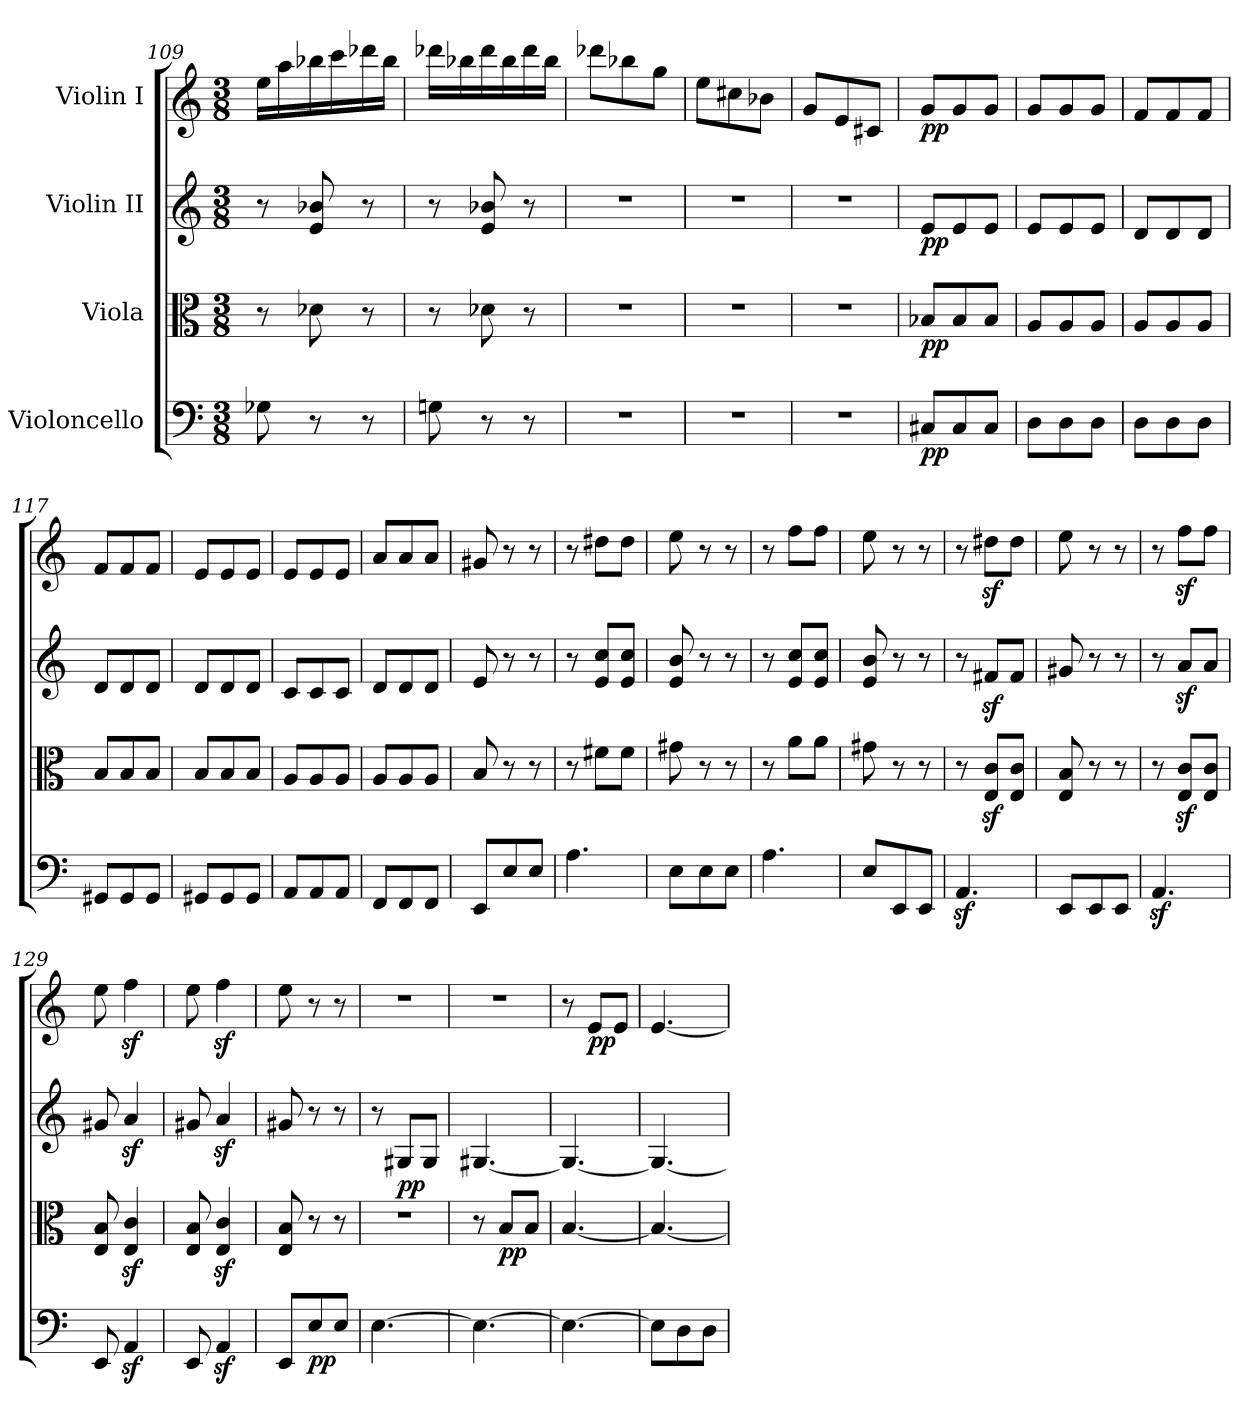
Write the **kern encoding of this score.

**kern	**dynam	**kern	**dynam	**kern	**dynam	**kern	**dynam
*part4	*part4	*part3	*part3	*part2	*part2	*part1	*part1
*staff4	*staff4	*staff3	*staff3	*staff2	*staff2	*staff1	*staff1
*I"Violoncello	*	*I"Viola	*	*I"Violin II	*	*I"Violin I	*
*clefF4	*	*clefC3	*	*clefG2	*	*clefG2	*
*k[]	*	*k[]	*	*k[]	*	*k[]	*
*M3/8	*	*M3/8	*	*M3/8	*	*M3/8	*
=109	=109	=109	=109	=109	=109	=109	=109
8G-X\	.	8r	.	8r	.	16ee\LL	.
.	.	.	.	.	.	16aa\	.
8r	.	8d-X\	.	8e/ 8b-X/	.	16bb-X\	.
.	.	.	.	.	.	16ccc\	.
8r	.	8r	.	8r	.	16ddd-X\	.
.	.	.	.	.	.	16bb-\JJ	.
=110	=110	=110	=110	=110	=110	=110	=110
8Gn\	.	8r	.	8r	.	16ddd-X\LL	.
.	.	.	.	.	.	16bb-X\	.
8r	.	8d-X\	.	8e/ 8b-X/	.	16ddd-\	.
.	.	.	.	.	.	16bb-\	.
8r	.	8r	.	8r	.	16ddd-\	.
.	.	.	.	.	.	16bb-\JJ	.
=111	=111	=111	=111	=111	=111	=111	=111
4.r	.	4.r	.	4.r	.	8ddd-X\L	.
.	.	.	.	.	.	8bb-X\	.
.	.	.	.	.	.	8gg\J	.
!!LO:PB:g=z
=112	=112	=112	=112	=112	=112	=112	=112
4.r	.	4.r	.	4.r	.	8ee\L	.
.	.	.	.	.	.	8cc#X\	.
.	.	.	.	.	.	8b-X\J	.
=113	=113	=113	=113	=113	=113	=113	=113
4.r	.	4.r	.	4.r	.	8g/L	.
.	.	.	.	.	.	8e/	.
.	.	.	.	.	.	8c#X/J	.
=114	=114	=114	=114	=114	=114	=114	=114
!	!LO:DY:b	!	!LO:DY:b	!	!LO:DY:b	!	!LO:DY:b
8C#X/L	pp	8B-X/L	pp	8e/L	pp	8g/L	pp
8C#/	.	8B-/	.	8e/	.	8g/	.
8C#/J	.	8B-/J	.	8e/J	.	8g/J	.
=115	=115	=115	=115	=115	=115	=115	=115
8D\L	.	8A/L	.	8e/L	.	8g/L	.
8D\	.	8A/	.	8e/	.	8g/	.
8D\J	.	8A/J	.	8e/J	.	8g/J	.
=116	=116	=116	=116	=116	=116	=116	=116
8D\L	.	8A/L	.	8d/L	.	8f/L	.
8D\	.	8A/	.	8d/	.	8f/	.
8D\J	.	8A/J	.	8d/J	.	8f/J	.
=117	=117	=117	=117	=117	=117	=117	=117
8GG#X/L	.	8B/L	.	8d/L	.	8f/L	.
8GG#/	.	8B/	.	8d/	.	8f/	.
8GG#/J	.	8B/J	.	8d/J	.	8f/J	.
=118	=118	=118	=118	=118	=118	=118	=118
8GG#X/L	.	8B/L	.	8d/L	.	8e/L	.
8GG#/	.	8B/	.	8d/	.	8e/	.
8GG#/J	.	8B/J	.	8d/J	.	8e/J	.
=119	=119	=119	=119	=119	=119	=119	=119
8AA/L	.	8A/L	.	8c/L	.	8e/L	.
8AA/	.	8A/	.	8c/	.	8e/	.
8AA/J	.	8A/J	.	8c/J	.	8e/J	.
=120	=120	=120	=120	=120	=120	=120	=120
8FF/L	.	8A/L	.	8d/L	.	8a/L	.
8FF/	.	8A/	.	8d/	.	8a/	.
8FF/J	.	8A/J	.	8d/J	.	8a/J	.
!!LO:PB:g=z
=121	=121	=121	=121	=121	=121	=121	=121
8EE/L	.	8B/	.	8e/	.	8g#X/	.
8E/	.	8r	.	8r	.	8r	.
8E/J	.	8r	.	8r	.	8r	.
=122	=122	=122	=122	=122	=122	=122	=122
4.A\	.	8r	.	8r	.	8r	.
.	.	8f#X\L	.	8e/ 8cc/L	.	8dd#X\L	.
.	.	8f#\J	.	8e/ 8cc/J	.	8dd#\J	.
=123	=123	=123	=123	=123	=123	=123	=123
8E\L	.	8g#X\	.	8e/ 8b/	.	8ee\	.
8E\	.	8r	.	8r	.	8r	.
8E\J	.	8r	.	8r	.	8r	.
=124	=124	=124	=124	=124	=124	=124	=124
4.A\	.	8r	.	8r	.	8r	.
.	.	8a\L	.	8e/ 8cc/L	.	8ff\L	.
.	.	8a\J	.	8e/ 8cc/J	.	8ff\J	.
=125	=125	=125	=125	=125	=125	=125	=125
8E/L	.	8g#X\	.	8e/ 8b/	.	8ee\	.
8EE/	.	8r	.	8r	.	8r	.
8EE/J	.	8r	.	8r	.	8r	.
=126	=126	=126	=126	=126	=126	=126	=126
4.AAz</	.	8r	.	8r	.	8r	.
.	.	8E/z< 8c/z<L	.	8f#Xz</L	.	8dd#Xz<\L	.
.	.	8E/ 8c/J	.	8f#/J	.	8dd#\J	.
=127	=127	=127	=127	=127	=127	=127	=127
8EE/L	.	8E/ 8B/	.	8g#X/	.	8ee\	.
8EE/	.	8r	.	8r	.	8r	.
8EE/J	.	8r	.	8r	.	8r	.
=128	=128	=128	=128	=128	=128	=128	=128
4.AAz</	.	8r	.	8r	.	8r	.
.	.	8E/z< 8c/z<L	.	8az</L	.	8ffz<\L	.
.	.	8E/ 8c/J	.	8a/J	.	8ff\J	.
=129	=129	=129	=129	=129	=129	=129	=129
8EE/	.	8E/ 8B/	.	8g#X/	.	8ee\	.
4AAz</	.	4E/z< 4c/z<	.	4az</	.	4ffz<\	.
!!LO:LB:g=z
=130	=130	=130	=130	=130	=130	=130	=130
8EE/	.	8E/ 8B/	.	8g#X/	.	8ee\	.
4AAz</	.	4E/z< 4c/z<	.	4az</	.	4ffz<\	.
=131	=131	=131	=131	=131	=131	=131	=131
8EE/L	.	8E/ 8B/	.	8g#X/	.	8ee\	.
!	!LO:DY:b	!	!	!	!	!	!
8E/	pp	8r	.	8r	.	8r	.
8E/J	.	8r	.	8r	.	8r	.
=132	=132	=132	=132	=132	=132	=132	=132
[4.E\	.	4.r	.	8r	.	4.r	.
!	!	!	!	!	!LO:DY:b	!	!
.	.	.	.	8G#X/L	pp	.	.
.	.	.	.	8G#/J	.	.	.
=133	=133	=133	=133	=133	=133	=133	=133
4.E\_	.	8r	.	[4.G#X/	.	4.r	.
!	!	!	!LO:DY:b	!	!	!	!
.	.	8B/L	pp	.	.	.	.
.	.	8B/J	.	.	.	.	.
=134	=134	=134	=134	=134	=134	=134	=134
4.E\_	.	[4.B/	.	4.G#/_	.	8r	.
!	!	!	!	!	!	!	!LO:DY:b
.	.	.	.	.	.	8e/L	pp
.	.	.	.	.	.	8e/J	.
=135	=135	=135	=135	=135	=135	=135	=135
8E\L]	.	4.B/_	.	4.G#/_	.	[4.e/	.
8D\	.	.	.	.	.	.	.
8D\J	.	.	.	.	.	.	.
=	=	=	=	=	=	=	=
*-	*-	*-	*-	*-	*-	*-	*-
